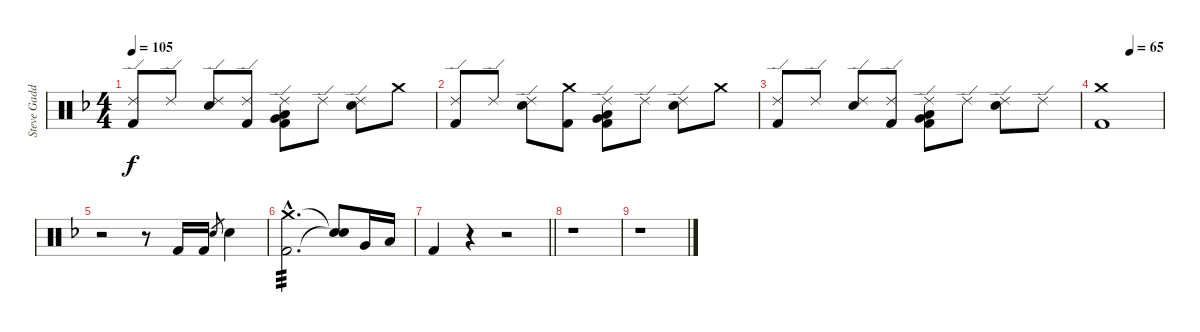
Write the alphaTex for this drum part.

\track ("Steve Gadd Drums" "Steve Gadd") {instrument percussion}
\staff {score}
\articulation defaults
\ts (4 4)
\tempo 105
\clef neutral
\ks f
("Ride (edge) 2" "Kick (hit) 2").8{dy f} "Ride (edge) 2".8 ("Ride (edge) 2" "Snare (hit) 2").8 ("Ride (edge) 2" "Kick (hit) 2").8 ("Ride (edge) 2" "Very Low Tom (hit)" "Low Floor Tom (hit)" "Kick (hit) 2").8 "Ride (edge) 2".8 ("Ride (edge) 2" "Snare (hit) 2").8 "Crash medium (hit)".8 |
("Ride (edge) 2" "Kick (hit) 2").8 "Ride (edge) 2".8 ("Ride (edge) 2" "Snare (hit) 2").8 ("Crash medium (hit)" "Kick (hit) 2").8 ("Ride (edge) 2" "Very Low Tom (hit)" "Low Floor Tom (hit)" "Kick (hit) 2").8 "Ride (edge) 2".8 ("Ride (edge) 2" "Snare (hit) 2").8 "Crash medium (hit)".8 |
("Ride (edge) 2" "Kick (hit) 2").8 "Ride (edge) 2".8 ("Ride (edge) 2" "Snare (hit) 2").8 ("Ride (edge) 2" "Kick (hit) 2").8 ("Ride (edge) 2" "Very Low Tom (hit)" "Low Floor Tom (hit)" "Kick (hit) 2").8 "Ride (edge) 2".8 ("Ride (edge) 2" "Snare (hit) 2").8 "Ride (edge) 2".8 |
\tempo (65 0.46875)
("Crash medium (hit)" "Kick (hit) 2").1 |
r.2 r.8 "Kick (hit) 2".16 "Kick (hit) 2".16 "Snare (hit) 2".8{gr} "Snare (hit) 2".4 |
("Crash medium (hit)"{hac} "Kick (hit) 2"{hac}).2{d tp 3} ("Snare (hit)"{t} "Snare (hit)"{t}).8 "Very Low Tom (hit)".16 "Low Floor Tom (hit)".16 |
\barLineRight lightlight "Kick (hit) 2".4
r.4 r.2 |
r.1 |
r.1
